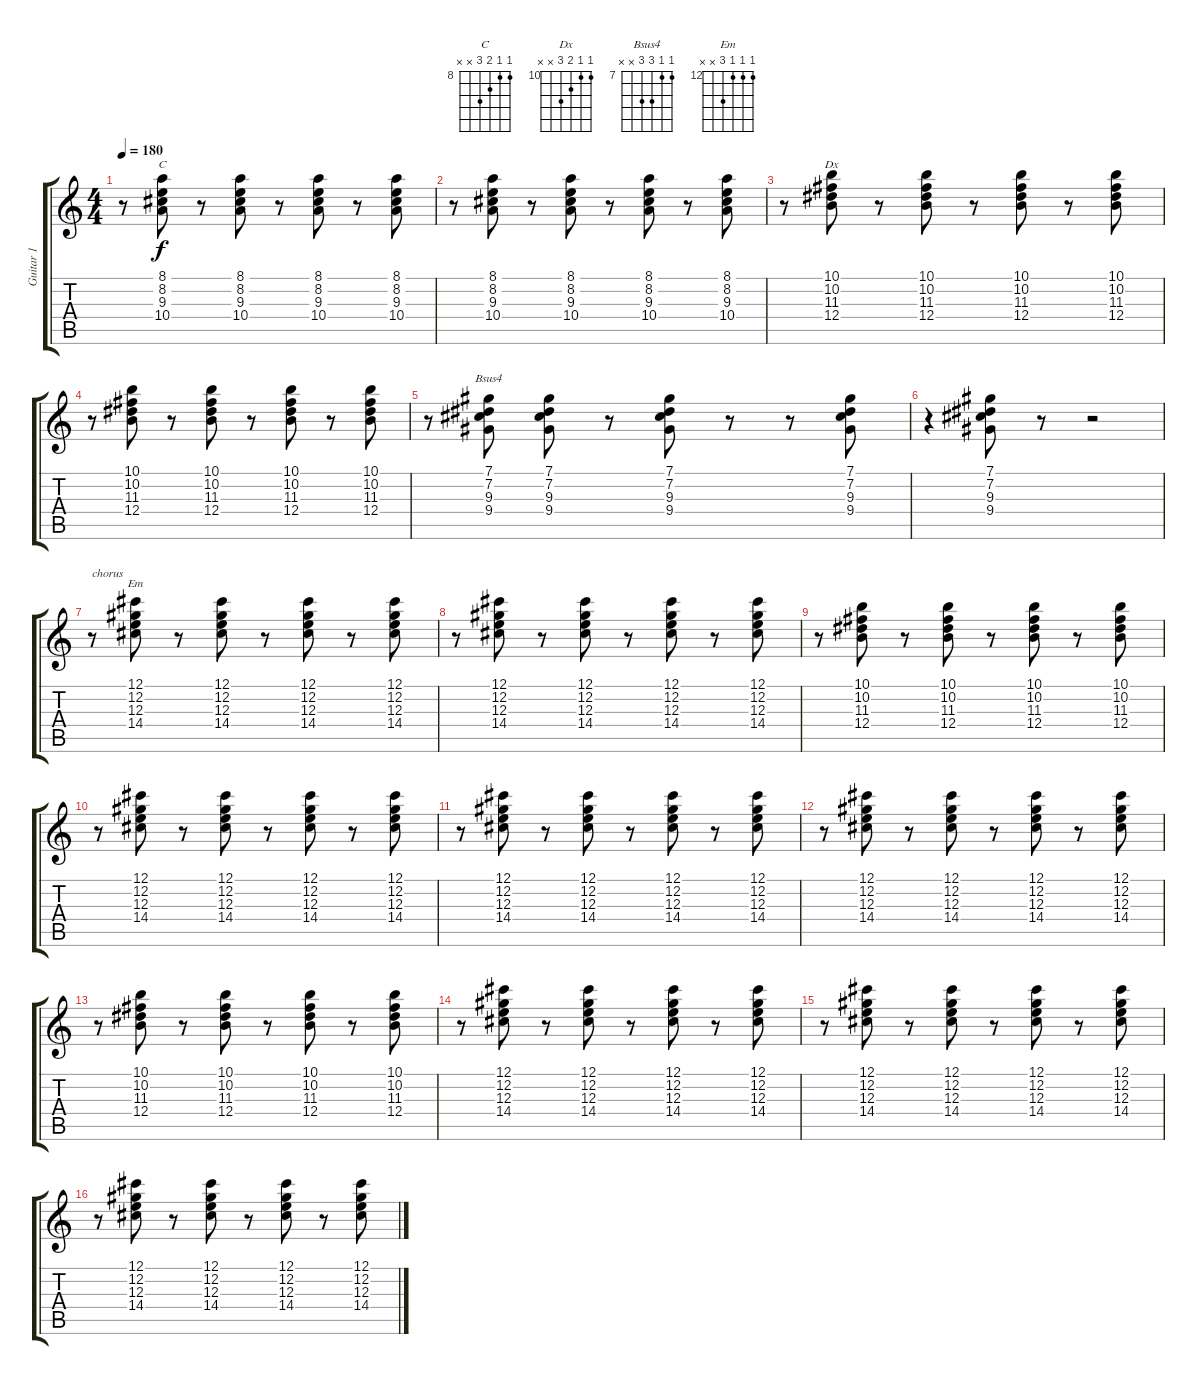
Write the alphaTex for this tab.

\track ("Guitar 1" "Guitar 1") {instrument electricguitarclean}
\staff {score tabs}
\tuning (Db4 Ab3 E3 B2 Gb2 Db2) {hide}
\chord ("C" 8 8 9 10 x x) {firstfret 8}
\chord ("Dx" 10 10 11 12 x x) {firstfret 10}
\chord ("Bsus4" 7 7 9 9 x x) {firstfret 7}
\chord ("Em" 12 12 12 14 x x) {firstfret 12}
\ts (4 4)
\tempo 180
\clef g2
\ks c
r.8{dy f} (8.1 8.2 9.3 10.4).8{ch "C"} r.8 (8.1 8.2 9.3 10.4).8 r.8 (8.1 8.2 9.3 10.4).8 r.8 (8.1 8.2 9.3 10.4).8 |
r.8 (8.1 8.2 9.3 10.4).8 r.8 (8.1 8.2 9.3 10.4).8 r.8 (8.1 8.2 9.3 10.4).8 r.8 (8.1 8.2 9.3 10.4).8 |
r.8 (10.1 10.2 11.3 12.4).8{ch "Dx"} r.8 (10.1 10.2 11.3 12.4).8 r.8 (10.1 10.2 11.3 12.4).8 r.8 (10.1 10.2 11.3 12.4).8 |
r.8 (10.1 10.2 11.3 12.4).8 r.8 (10.1 10.2 11.3 12.4).8 r.8 (10.1 10.2 11.3 12.4).8 r.8 (10.1 10.2 11.3 12.4).8 |
r.8 (7.1 7.2 9.3 9.4).8{ch "Bsus4"} (7.1 7.2 9.3 9.4).8 r.8 (7.1 7.2 9.3 9.4).8 r.8 r.8 (7.1 7.2 9.3 9.4).8 |
r.4 (7.1 7.2 9.3 9.4).8 r.8 r.2 |
r.8{txt "chorus"} (12.1 12.2 12.3 14.4).8{ch "Em"} r.8 (12.1 12.2 12.3 14.4).8 r.8 (12.1 12.2 12.3 14.4).8 r.8 (12.1 12.2 12.3 14.4).8 |
r.8 (12.1 12.2 12.3 14.4).8 r.8 (12.1 12.2 12.3 14.4).8 r.8 (12.1 12.2 12.3 14.4).8 r.8 (12.1 12.2 12.3 14.4).8 |
r.8 (10.1 10.2 11.3 12.4).8 r.8 (10.1 10.2 11.3 12.4).8 r.8 (10.1 10.2 11.3 12.4).8 r.8 (10.1 10.2 11.3 12.4).8 |
r.8 (12.1 12.2 12.3 14.4).8 r.8 (12.1 12.2 12.3 14.4).8 r.8 (12.1 12.2 12.3 14.4).8 r.8 (12.1 12.2 12.3 14.4).8 |
r.8 (12.1 12.2 12.3 14.4).8 r.8 (12.1 12.2 12.3 14.4).8 r.8 (12.1 12.2 12.3 14.4).8 r.8 (12.1 12.2 12.3 14.4).8 |
r.8 (12.1 12.2 12.3 14.4).8 r.8 (12.1 12.2 12.3 14.4).8 r.8 (12.1 12.2 12.3 14.4).8 r.8 (12.1 12.2 12.3 14.4).8 |
r.8 (10.1 10.2 11.3 12.4).8 r.8 (10.1 10.2 11.3 12.4).8 r.8 (10.1 10.2 11.3 12.4).8 r.8 (10.1 10.2 11.3 12.4).8 |
r.8 (12.1 12.2 12.3 14.4).8 r.8 (12.1 12.2 12.3 14.4).8 r.8 (12.1 12.2 12.3 14.4).8 r.8 (12.1 12.2 12.3 14.4).8 |
r.8 (12.1 12.2 12.3 14.4).8 r.8 (12.1 12.2 12.3 14.4).8 r.8 (12.1 12.2 12.3 14.4).8 r.8 (12.1 12.2 12.3 14.4).8 |
r.8 (12.1 12.2 12.3 14.4).8 r.8 (12.1 12.2 12.3 14.4).8 r.8 (12.1 12.2 12.3 14.4).8 r.8 (12.1 12.2 12.3 14.4).8
